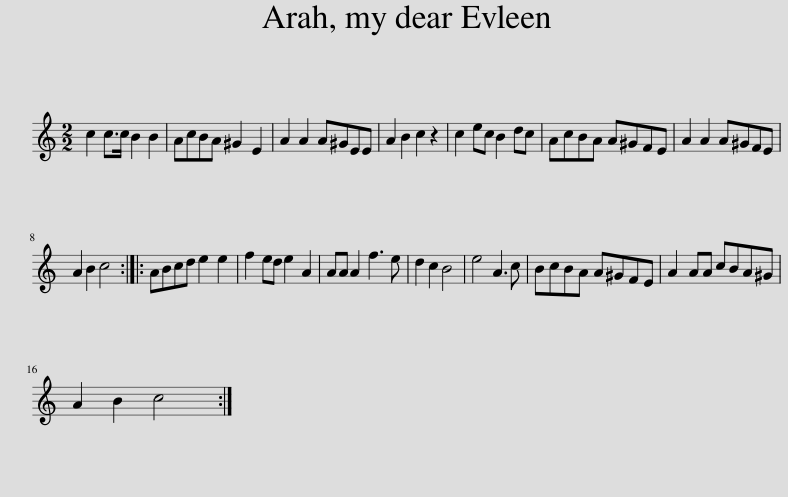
X:1
L:1/8
M:2/2
I:linebreak $
K:C
V:1 treble
V:1
 c2 c>c B2 B2 | AcBA ^G2 E2 | A2 A2 A^GEE | A2 B2 c2 z2 | c2 ec B2 dc | %5
 AcBA A^GFE | A2 A2 A^GFE |$ A2 B2 c4 :: ABcd e2 e2 | f2 ed e2 A2 | %10
 AA A2 f3 e | d2 c2 B4 | e4 A3 c | BcBA A^GFE | A2 AA cBA^G |$ %15
 A2 B2 c4 :| %16
